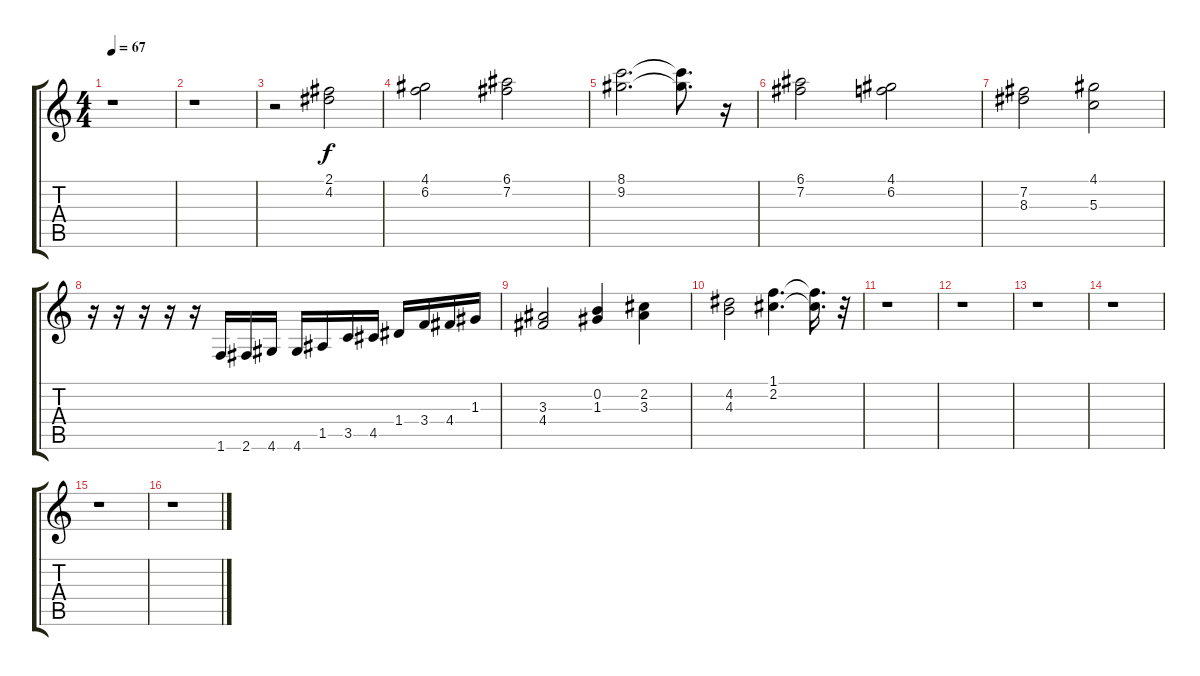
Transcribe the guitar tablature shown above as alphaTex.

\track "" {instrument distortionguitar}
\staff {score tabs}
\tuning (E4 B3 G3 D3 A2 E2) {hide}
\ts (4 4)
\tempo 67
\clef g2
\ks c
r.1{dy f} |
r.1 |
r.2 (2.1 4.2).2 |
(4.1 6.2).2 (6.1 7.2).2 |
(8.1 9.2).2{d} (8.1{t} 9.2{t}).8{d} r.16 |
(6.1 7.2).2 (4.1 6.2).2 |
(7.2 8.3).2 (4.1 5.3).2 |
r.16 r.16 r.16 r.16 r.16 1.6.16 2.6.16 4.6.16 4.6.16 1.5.16 3.5.16 4.5.16 1.4.16 3.4.16 4.4.16 1.3.16 |
(3.3 4.4).2 (0.2 1.3).4 (2.2 3.3).4 |
(4.2 4.3).2 (1.1 2.2).4{d} (1.1{t} 2.2{t}).16{d} r.32 |
r.1 |
r.1 |
r.1 |
r.1 |
r.1 |
r.1
